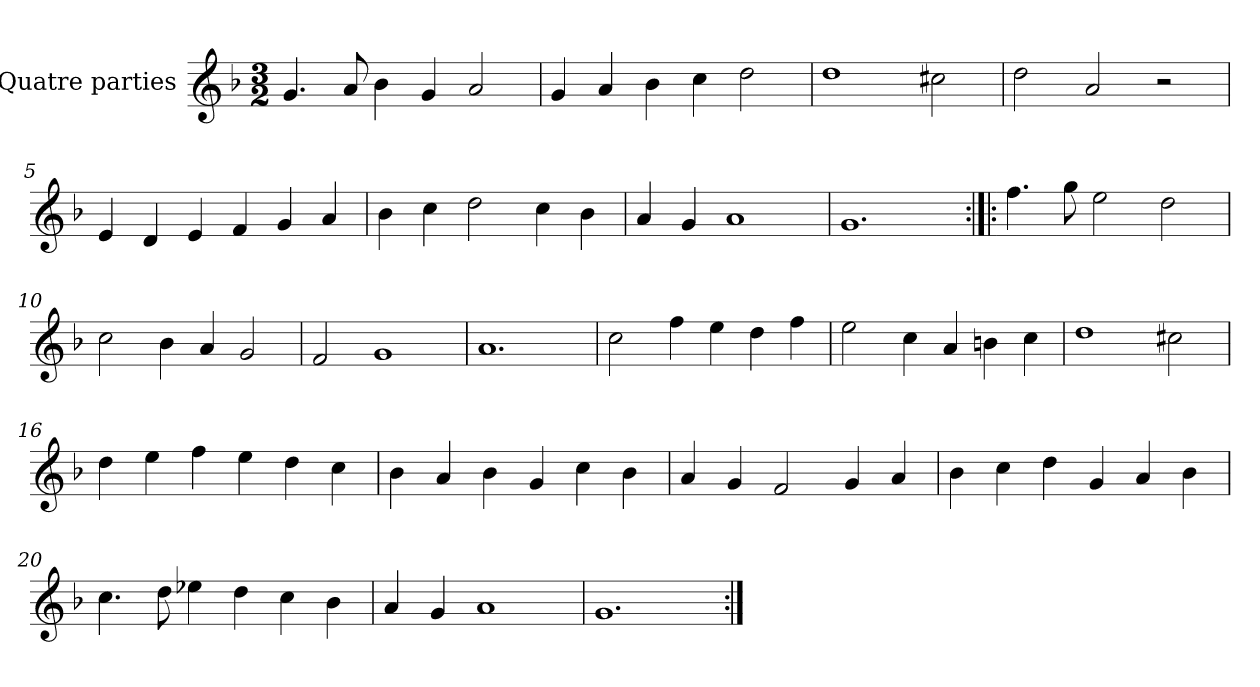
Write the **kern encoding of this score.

**kern
*part1
*staff1
*I"Quatre parties
*clefG2
*k[b-]
*M3/2
*MM180
=1
4.g/
8a/
4b-\
4g/
2a/
=2
4g/
4a/
4b-\
4cc\
2dd\
=3
1dd
2cc#X\
=4
2dd\
2a/
2r
=5
4e/
4d/
4e/
4f/
4g/
4a/
=6
4b-\
4cc\
2dd\
4cc\
4b-\
=7
4a/
4g/
1a
=8
1.g
=9:|!|:
4.ff\
8gg\
2ee\
2dd\
=10
2cc\
4b-\
4a/
2g/
=11
2f/
1g
=12
1.a
=13
2cc\
4ff\
4ee\
4dd\
4ff\
=14
2ee\
4cc\
4a/
4bn\
4cc\
=15
1dd
2cc#X\
=16
4dd\
4ee\
4ff\
4ee\
4dd\
4cc\
=17
4b-\
4a/
4b-\
4g/
4cc\
4b-\
=18
4a/
4g/
2f/
4g/
4a/
=19
4b-\
4cc\
4dd\
4g/
4a/
4b-\
=20
4.cc\
8dd\
4ee-X\
4dd\
4cc\
4b-\
=21
4a/
4g/
1a
=22
1.g
=:|!
*-
